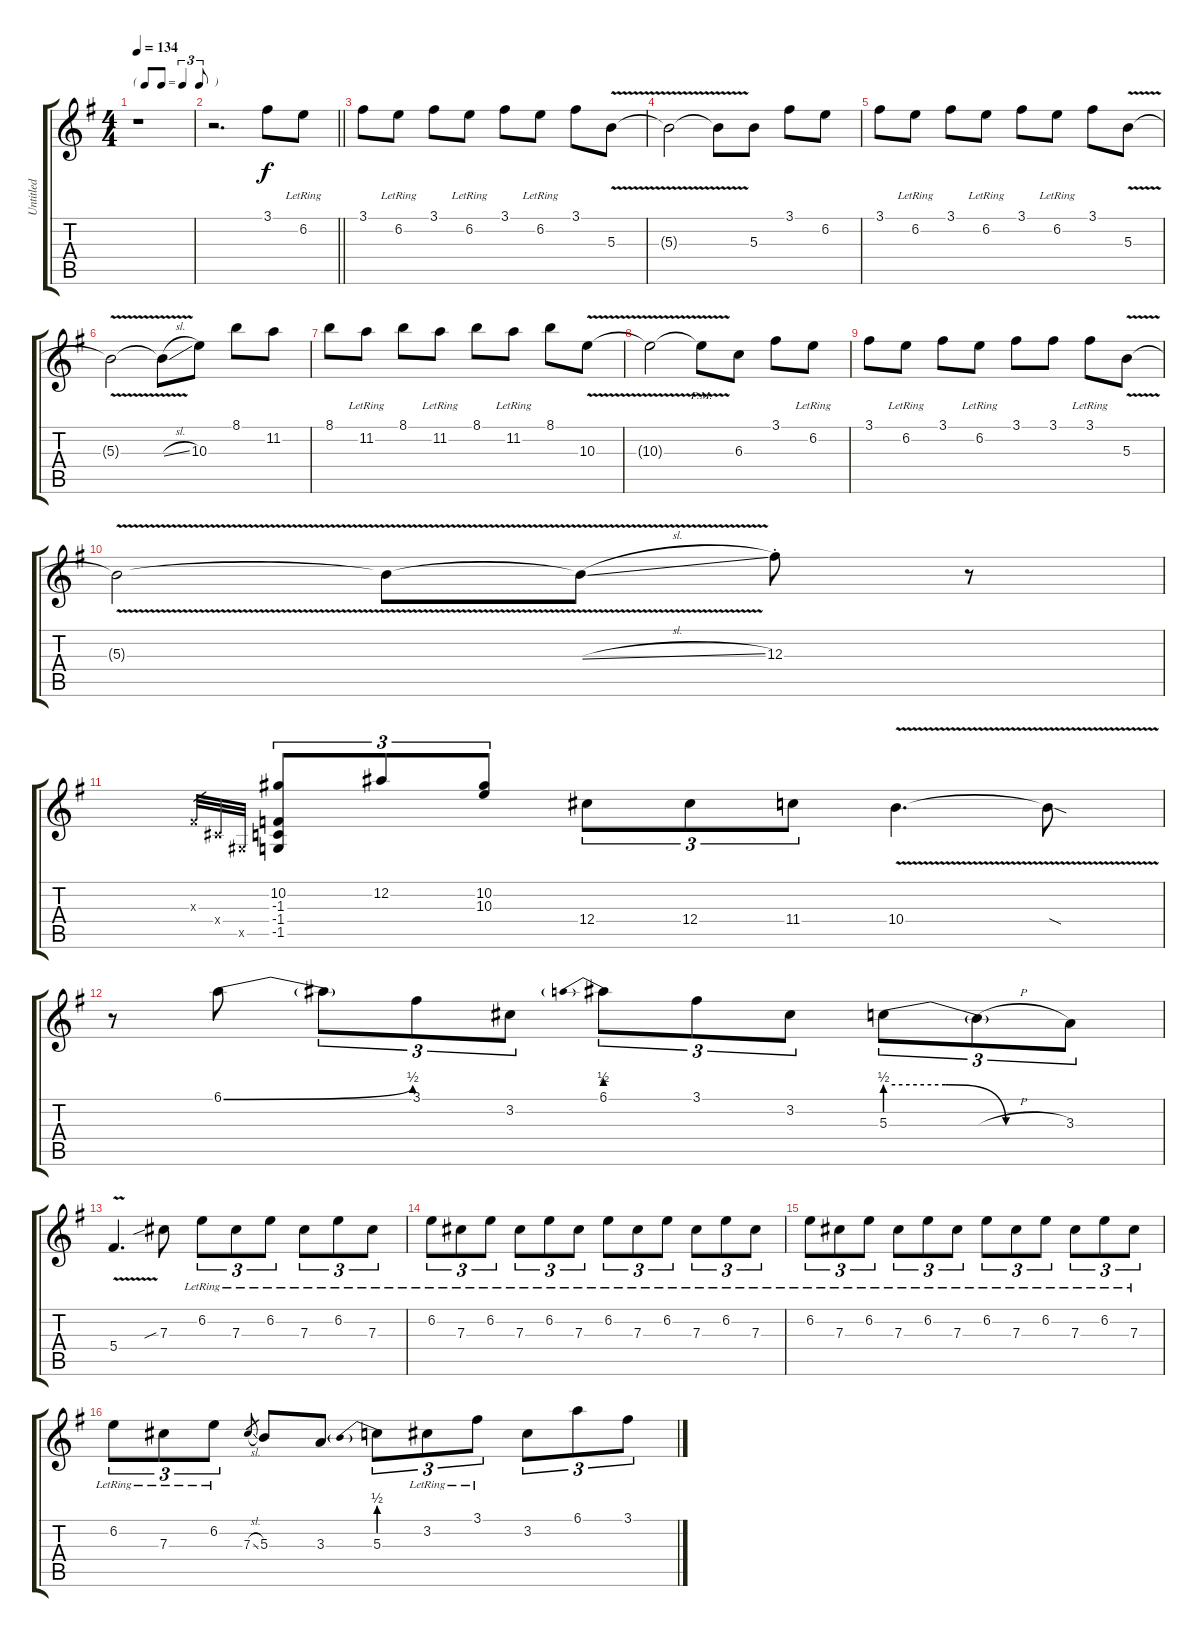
\track ("Untitled" "Untitled") {instrument distortionguitar}
\staff {score tabs}
\tuning (Eb4 Bb3 Gb3 Db3 Ab2 Eb2) {hide}
\ts (4 4)
\tf triplet8th
\tempo 134
\clef g2
\ks g
r.1{dy f} |
\barLineRight lightlight
r.2{d} 3.1.8 6.2{lr}.8 |
3.1.8 6.2{lr}.8 3.1.8 6.2{lr}.8 3.1.8 6.2{lr}.8 3.1.8 5.3{v}.8 |
5.3{v t}.2 5.3{v t}.8 5.3.8 3.1.8 6.2.8 |
3.1.8 6.2{lr}.8 3.1.8 6.2{lr}.8 3.1.8 6.2{lr}.8 3.1.8 5.3{v}.8 |
5.3{v t}.2 5.3{sl t}.8 10.3.8 8.1.8 11.2.8 |
8.1.8 11.2{lr}.8 8.1.8 11.2{lr}.8 8.1.8 11.2{lr}.8 8.1.8 10.3{v}.8 |
10.3{v t}.2 10.3{pm t}.8 6.3.8 3.1.8 6.2{lr}.8 |
3.1.8 6.2{lr}.8 3.1.8 6.2{lr}.8 3.1.8 3.1.8 3.1{lr}.8 5.3{v}.8 |
5.3{v t}.2 5.3{v t}.8 5.3{sl t}.8 12.3{st}.8 r.8 |
0.3{x}.32{gr} 0.4{x}.32{gr} 0.5{x}.32{gr} (10.2 -1.3 -1.4 -1.5).8{tu (3 2)} 12.2.8{tu (3 2)} (10.2 10.3).8{tu (3 2)} 12.4.8{tu (3 2)} 12.4.8{tu (3 2)} 11.4.8{tu (3 2)} 10.4{v}.4{d} 10.4{sod t}.8 |
r.8 6.1{be (bend 0 0 60 2)}.8 6.1{t}.8{tu (3 2)} 3.1.8{tu (3 2)} 3.2.8{tu (3 2)} 6.1{be (prebend 0 2 60 2)}.8{tu (3 2)} 3.1.8{tu (3 2)} 3.2.8{tu (3 2)} 5.3{be (custom 0 2 20 2 40 0 60 0)}.8{tu (3 2)} 5.3{h t}.8{tu (3 2)} 3.3.8{tu (3 2)} |
5.4{v}.4{d} 7.3{sib}.8 6.2{lr}.8{tu (3 2)} 7.3{lr}.8{tu (3 2)} 6.2{lr}.8{tu (3 2)} 7.3{lr}.8{tu (3 2)} 6.2{lr}.8{tu (3 2)} 7.3{lr}.8{tu (3 2)} |
6.2{lr}.8{tu (3 2)} 7.3{lr}.8{tu (3 2)} 6.2{lr}.8{tu (3 2)} 7.3{lr}.8{tu (3 2)} 6.2{lr}.8{tu (3 2)} 7.3{lr}.8{tu (3 2)} 6.2{lr}.8{tu (3 2)} 7.3{lr}.8{tu (3 2)} 6.2{lr}.8{tu (3 2)} 7.3{lr}.8{tu (3 2)} 6.2{lr}.8{tu (3 2)} 7.3{lr}.8{tu (3 2)} |
6.2{lr}.8{tu (3 2)} 7.3{lr}.8{tu (3 2)} 6.2{lr}.8{tu (3 2)} 7.3{lr}.8{tu (3 2)} 6.2{lr}.8{tu (3 2)} 7.3{lr}.8{tu (3 2)} 6.2{lr}.8{tu (3 2)} 7.3{lr}.8{tu (3 2)} 6.2{lr}.8{tu (3 2)} 7.3{lr}.8{tu (3 2)} 6.2{lr}.8{tu (3 2)} 7.3{lr}.8{tu (3 2)} |
6.2{lr}.8{tu (3 2)} 7.3{lr}.8{tu (3 2)} 6.2{lr}.8{tu (3 2)} 7.3{sl}.8{gr} 5.3.8 3.3.8 5.3{be (prebend 0 2 60 2)}.8{tu (3 2)} 3.2{lr}.8{tu (3 2)} 3.1{lr}.8{tu (3 2)} 3.2.8{tu (3 2)} 6.1.8{tu (3 2)} 3.1.8{tu (3 2)}
